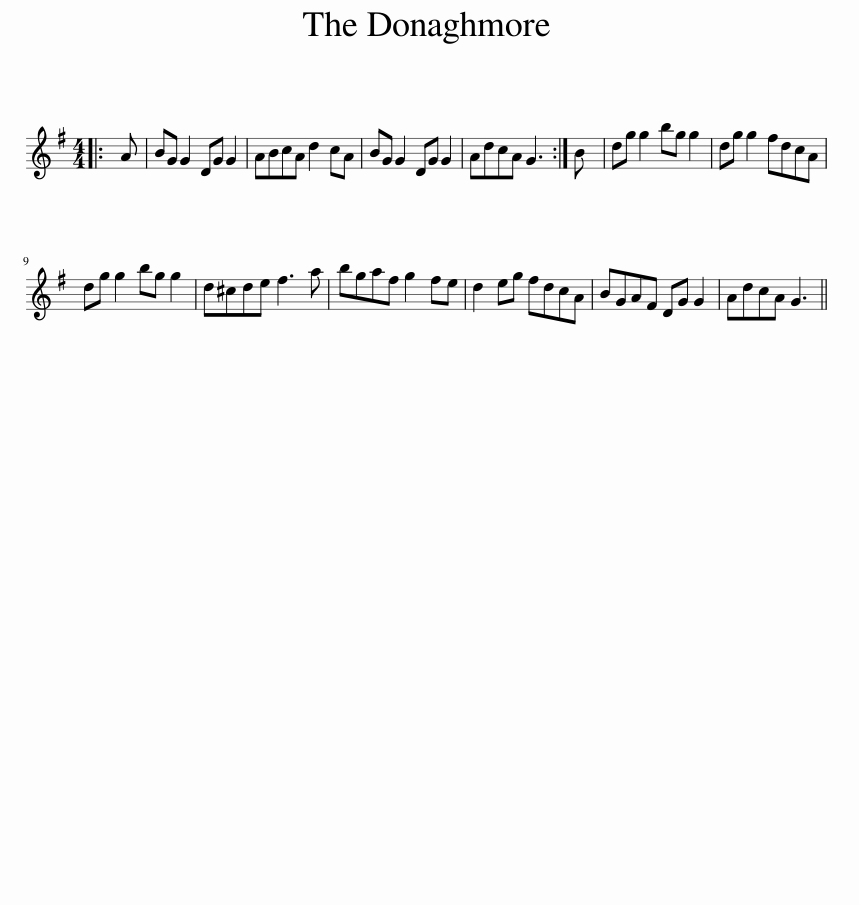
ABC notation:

X:1
L:1/8
M:4/4
I:linebreak $
K:G
V:1 treble
V:1
|: A | BG G2 DG G2 | ABcA d2 cA | BG G2 DG G2 | AdcA G3 :| %5
 B | dg g2 bg g2 | dg g2 fdcA |$ dg g2 bg g2 | d^cde f3 a | %10
 bgaf g2 fe | d2 eg fdcA | BGAF DG G2 | AdcA G3 || %14
